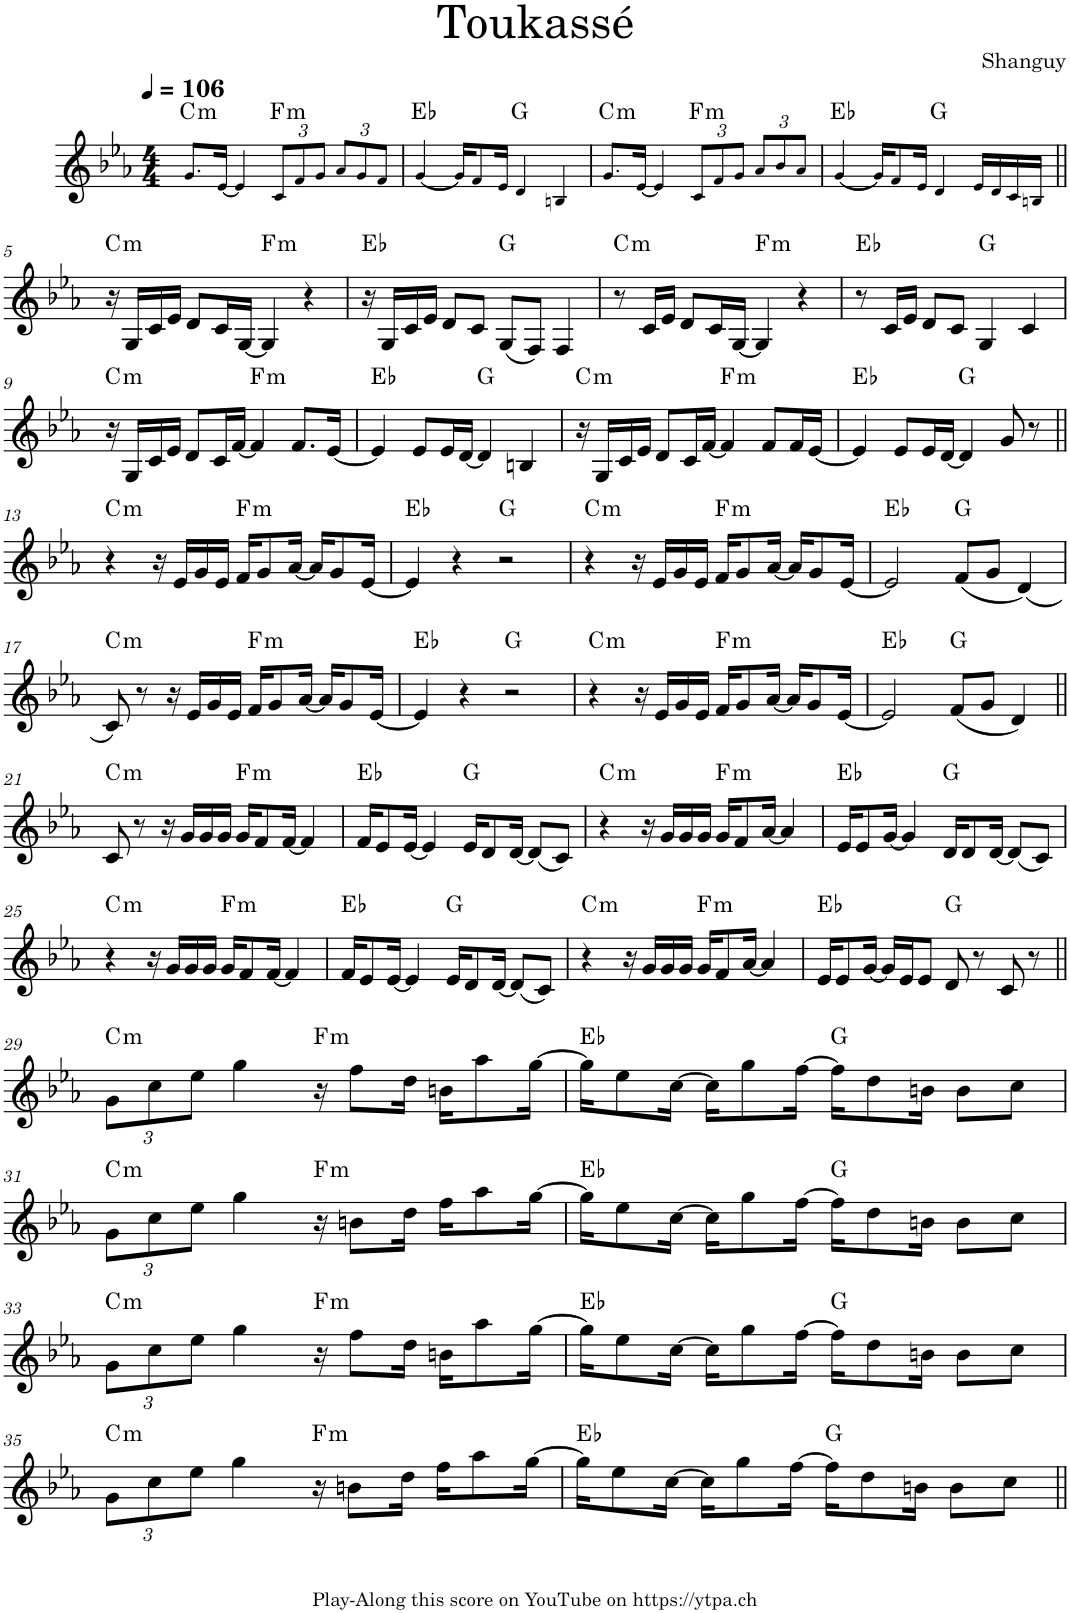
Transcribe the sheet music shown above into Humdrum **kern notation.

**kern	**harte
*part1	*part1
*staff1	*
*I"Piano	*
*I'Pno.	*
*clefG2	*
*k[b-e-a-]	*
*M4/4	*
*MM106	*
=1	=1
!	!LO:H:kt=m
8.g!/L	C:min
[16e-!/Jk	.
4e-!/]	.
*Xbrackettup	*
!	!LO:H:kt=m
12c!/L	F:min
12f!/	.
12g!/J	.
12a-!/L	.
12g!/	.
12f!/J	.
=2	=2
[4g!/	Eb:maj
16g!/KL]	.
8f!/	.
16e-!/Jk	.
4d!/	G:maj
4Bn!/	.
=3	=3
!	!LO:H:kt=m
8.g!/L	C:min
[16e-!/Jk	.
4e-!/]	.
!	!LO:H:kt=m
12c!/L	F:min
12f!/	.
12g!/J	.
12a-!/L	.
12b-!/	.
12a-!/J	.
=4	=4
[4g!/	Eb:maj
16g!/KL]	.
8f!/	.
16e-!/Jk	.
4d!/	G:maj
16e-!/LL	.
16d!/	.
16c!/	.
16Bn!/JJ	.
!!LO:LB:g=z
=5||	=5||
!	!LO:H:kt=m
16r	C:min
16G/LL	.
16c/	.
16e-/JJ	.
8d/L	.
16c/L	.
[16G/JJ	.
!	!LO:H:kt=m
4G/]	F:min
4r	.
=6	=6
16r	Eb:maj
16G/LL	.
16c/	.
16e-/JJ	.
8d/L	.
8c/J	.
(8G/L	G:maj
8F/J)	.
4F/	.
=7	=7
!	!LO:H:kt=m
8r	C:min
16c/LL	.
16e-/JJ	.
8d/L	.
16c/L	.
[16G/JJ	.
!	!LO:H:kt=m
4G/]	F:min
4r	.
=8	=8
8r	Eb:maj
16c/LL	.
16e-/JJ	.
8d/L	.
8c/J	.
4G/	G:maj
4c/	.
!!LO:LB:g=z
=9	=9
!	!LO:H:kt=m
16r	C:min
16G/LL	.
16c/	.
16e-/JJ	.
8d/L	.
16c/L	.
[16f/JJ	.
!	!LO:H:kt=m
4f/]	F:min
8.f/L	.
[16e-/Jk	.
=10	=10
4e-/]	Eb:maj
8e-/L	.
16e-/L	.
[16d/JJ	.
4d/]	G:maj
4Bn/	.
=11	=11
!	!LO:H:kt=m
16r	C:min
16G/LL	.
16c/	.
16e-/JJ	.
8d/L	.
16c/L	.
[16f/JJ	.
!	!LO:H:kt=m
4f/]	F:min
8f/L	.
16f/L	.
[16e-/JJ	.
=12	=12
4e-/]	Eb:maj
8e-/L	.
16e-/L	.
[16d/JJ	.
4d/]	G:maj
8g/	.
8r	.
!!LO:LB:g=z
=13||	=13||
!	!LO:H:kt=m
4r	C:min
16r	.
16e-/LL	.
16g/	.
16e-/JJ	.
!	!LO:H:kt=m
16f/KL	F:min
8g/	.
[16a-/Jk	.
16a-/KL]	.
8g/	.
[16e-/Jk	.
=14	=14
4e-/]	Eb:maj
4r	.
2r	G:maj
=15	=15
!	!LO:H:kt=m
4r	C:min
16r	.
16e-/LL	.
16g/	.
16e-/JJ	.
!	!LO:H:kt=m
16f/KL	F:min
8g/	.
[16a-/Jk	.
16a-/KL]	.
8g/	.
[16e-/Jk	.
=16	=16
2e-/]	Eb:maj
(8f/L	G:maj
8g/J	.
(4d/)	.
!!LO:LB:g=z
=17	=17
!	!LO:H:kt=m
8c/)	C:min
8r	.
16r	.
16e-/LL	.
16g/	.
16e-/JJ	.
!	!LO:H:kt=m
16f/KL	F:min
8g/	.
[16a-/Jk	.
16a-/KL]	.
8g/	.
[16e-/Jk	.
=18	=18
4e-/]	Eb:maj
4r	.
2r	G:maj
=19	=19
!	!LO:H:kt=m
4r	C:min
16r	.
16e-/LL	.
16g/	.
16e-/JJ	.
!	!LO:H:kt=m
16f/KL	F:min
8g/	.
[16a-/Jk	.
16a-/KL]	.
8g/	.
[16e-/Jk	.
=20	=20
2e-/]	Eb:maj
(8f/L	G:maj
8g/J	.
4d/)	.
!!LO:LB:g=z
=21||	=21||
!	!LO:H:kt=m
8c/	C:min
8r	.
16r	.
16g/LL	.
16g/	.
16g/JJ	.
!	!LO:H:kt=m
16g/KL	F:min
8f/	.
[16f/Jk	.
4f/]	.
=22	=22
16f/KL	Eb:maj
8e-/	.
[16e-/Jk	.
4e-/]	.
16e-/KL	G:maj
8d/	.
[16d/Jk	.
(8d/L]	.
8c/J)	.
=23	=23
!	!LO:H:kt=m
4r	C:min
16r	.
16g/LL	.
16g/	.
16g/JJ	.
!	!LO:H:kt=m
16g/KL	F:min
8f/	.
[16a-/Jk	.
4a-/]	.
=24	=24
16e-/KL	Eb:maj
8e-/	.
[16g/Jk	.
4g/]	.
16d/KL	G:maj
8d/	.
[16d/Jk	.
(8d/L]	.
8c/J)	.
!!LO:LB:g=z
=25	=25
!	!LO:H:kt=m
4r	C:min
16r	.
16g/LL	.
16g/	.
16g/JJ	.
!	!LO:H:kt=m
16g/KL	F:min
8f/	.
[16f/Jk	.
4f/]	.
=26	=26
16f/KL	Eb:maj
8e-/	.
[16e-/Jk	.
4e-/]	.
16e-/KL	G:maj
8d/	.
[16d/Jk	.
(8d/L]	.
8c/J)	.
=27	=27
!	!LO:H:kt=m
4r	C:min
16r	.
16g/LL	.
16g/	.
16g/JJ	.
!	!LO:H:kt=m
16g/KL	F:min
8f/	.
[16a-/Jk	.
4a-/]	.
=28	=28
16e-/KL	Eb:maj
8e-/	.
[16g/Jk	.
16g/LL]	.
16e-/J	.
8e-/J	.
8d/	G:maj
8r	.
8c/	.
8r	.
!!LO:LB:g=z
=29||	=29||
!	!LO:H:kt=m
12g\L	C:min
12cc\	.
12ee-\J	.
4gg\	.
!	!LO:H:kt=m
16r	F:min
8ff\L	.
16dd\Jk	.
16bn\KL	.
8aa-\	.
[16gg\Jk	.
=30	=30
16gg\KL]	Eb:maj
8ee-\	.
[16cc\Jk	.
16cc\KL]	.
8gg\	.
[16ff\Jk	.
16ff\KL]	G:maj
8dd\	.
16bn\Jk	.
8b\L	.
8cc\J	.
!!LO:LB:g=z
=31	=31
!	!LO:H:kt=m
12g\L	C:min
12cc\	.
12ee-\J	.
4gg\	.
!	!LO:H:kt=m
16r	F:min
8bn\L	.
16dd\Jk	.
16ff\KL	.
8aa-\	.
[16gg\Jk	.
=32	=32
16gg\KL]	Eb:maj
8ee-\	.
[16cc\Jk	.
16cc\KL]	.
8gg\	.
[16ff\Jk	.
16ff\KL]	G:maj
8dd\	.
16bn\Jk	.
8b\L	.
8cc\J	.
!!LO:LB:g=z
=33	=33
!	!LO:H:kt=m
12g\L	C:min
12cc\	.
12ee-\J	.
4gg\	.
!	!LO:H:kt=m
16r	F:min
8ff\L	.
16dd\Jk	.
16bn\KL	.
8aa-\	.
[16gg\Jk	.
=34	=34
16gg\KL]	Eb:maj
8ee-\	.
[16cc\Jk	.
16cc\KL]	.
8gg\	.
[16ff\Jk	.
16ff\KL]	G:maj
8dd\	.
16bn\Jk	.
8b\L	.
8cc\J	.
!!LO:LB:g=z
=35	=35
!	!LO:H:kt=m
12g\L	C:min
12cc\	.
12ee-\J	.
4gg\	.
!	!LO:H:kt=m
16r	F:min
8bn\L	.
16dd\Jk	.
16ff\KL	.
8aa-\	.
[16gg\Jk	.
=36	=36
16gg\KL]	Eb:maj
8ee-\	.
[16cc\Jk	.
16cc\KL]	.
8gg\	.
[16ff\Jk	.
16ff\KL]	G:maj
8dd\	.
16bn\Jk	.
8b\L	.
8cc\J	.
=||	=||
*-	*-
